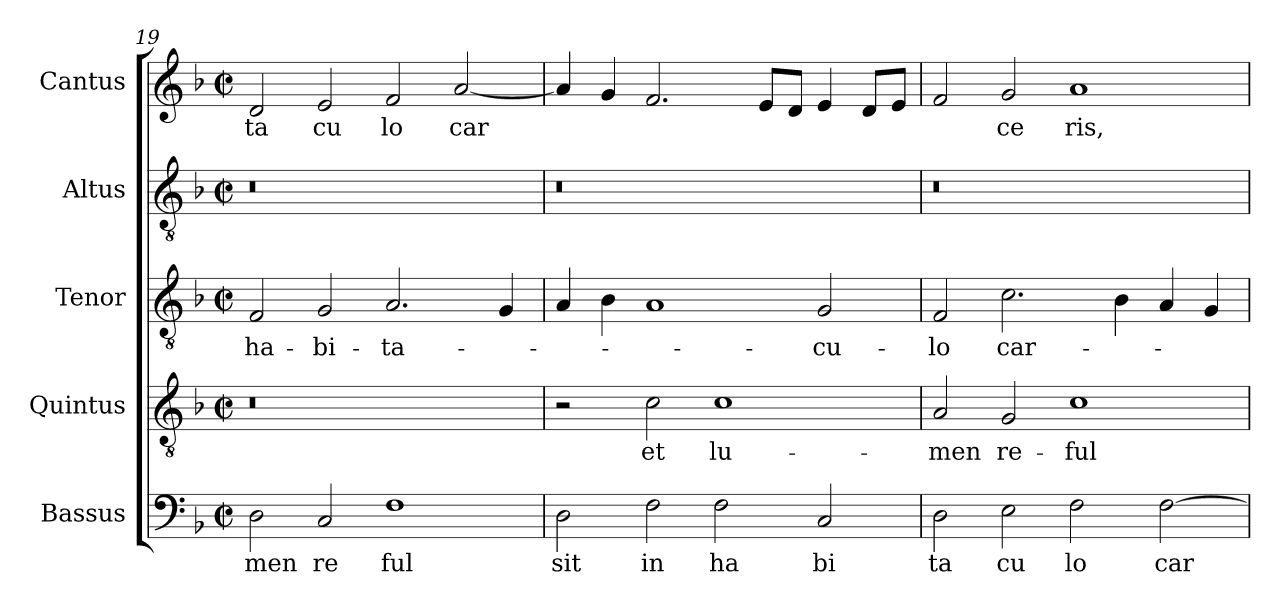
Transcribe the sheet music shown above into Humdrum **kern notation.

**kern	**text	**kern	**text	**kern	**text	**kern	**kern	**text
*part5	*part5	*part4	*part4	*part3	*part3	*part2	*part1	*part1
*staff5	*staff5	*staff4	*staff4	*staff3	*staff3	*staff2	*staff1	*staff1
*I"Bassus	*	*I"Quintus	*	*I"Tenor	*	*I"Altus	*I"Cantus	*
*clefF4	*	*clefGv2	*	*clefGv2	*	*clefGv2	*clefG2	*
*k[b-]	*	*k[b-]	*	*k[b-]	*	*k[b-]	*k[b-]	*
*F:	*	*F:	*	*F:	*	*F:	*F:	*
*M2/2	*	*M2/2	*	*M2/2	*	*M2/2	*M2/2	*
*met(c|)	*	*met(c|)	*	*met(c|)	*	*met(c|)	*met(c|)	*
=19	=19	=19	=19	=19	=19	=19	=19	=19
!	!LO:LY:b:cj	!	!	!	!LO:LY:b:cj	!	!	!LO:LY:b:cj
2D\	men	0r	.	2F/	ha-	0r	2d/	ta
!	!LO:LY:b:cj	!	!	!	!LO:LY:b:cj	!	!	!LO:LY:b:cj
2C/	re	.	.	2G/	-bi-	.	2e/	cu
!	!LO:LY:b:cj	!	!	!	!LO:LY:b:cj	!	!	!LO:LY:b:cj
1F	ful	.	.	2.A/	-ta-	.	2f/	lo
!	!	!	!	!	!	!	!	!LO:LY:b
.	.	.	.	.	.	.	[<2a/	car
.	.	.	.	4G/	.	.	.	.
=20	=20	=20	=20	=20	=20	=20	=20	=20
!	!LO:LY:b:cj	!	!	!	!	!	!	!
2D\	sit	2r	.	4A/	.	0r	4a/]	.
.	.	.	.	4B-\	.	.	4g/	.
!	!LO:LY:b:cj	!	!LO:LY:b:cj	!	!	!	!	!
2F\	in	2c\	et	1A	.	.	2.f/	.
!	!LO:LY:b:cj	!	!LO:LY:b:cj	!	!	!	!	!
2F\	ha	1c	lu-	.	.	.	.	.
.	.	.	.	.	.	.	8e/L	.
.	.	.	.	.	.	.	8d/J	.
!	!LO:LY:b:cj	!	!	!	!LO:LY:b:cj	!	!	!
2C/	bi	.	.	2G/	-cu-	.	4e/	.
.	.	.	.	.	.	.	8d/L	.
.	.	.	.	.	.	.	8e/J	.
!!LO:LB:g=z
=21	=21	=21	=21	=21	=21	=21	=21	=21
!	!LO:LY:b:cj	!	!LO:LY:b:cj	!	!LO:LY:b:cj	!	!	!
2D\	ta	2A/	-men	2F/	-lo	0r	2f/	.
!	!LO:LY:b:cj	!	!LO:LY:b:cj	!	!LO:LY:b	!	!	!LO:LY:b:cj
2E\	cu	2G/	re-	2.c\	car-	.	2g/	ce
!	!LO:LY:b:cj	!	!LO:LY:b:cj	!	!	!	!	!LO:LY:b:cj
2F\	lo	1c	-ful-	.	.	.	1a	ris,
.	.	.	.	4B-\	.	.	.	.
!	!LO:LY:b	!	!	!	!	!	!	!
[>2F\	car	.	.	4A/	.	.	.	.
.	.	.	.	4G/	.	.	.	.
=	=	=	=	=	=	=	=	=
*-	*-	*-	*-	*-	*-	*-	*-	*-
